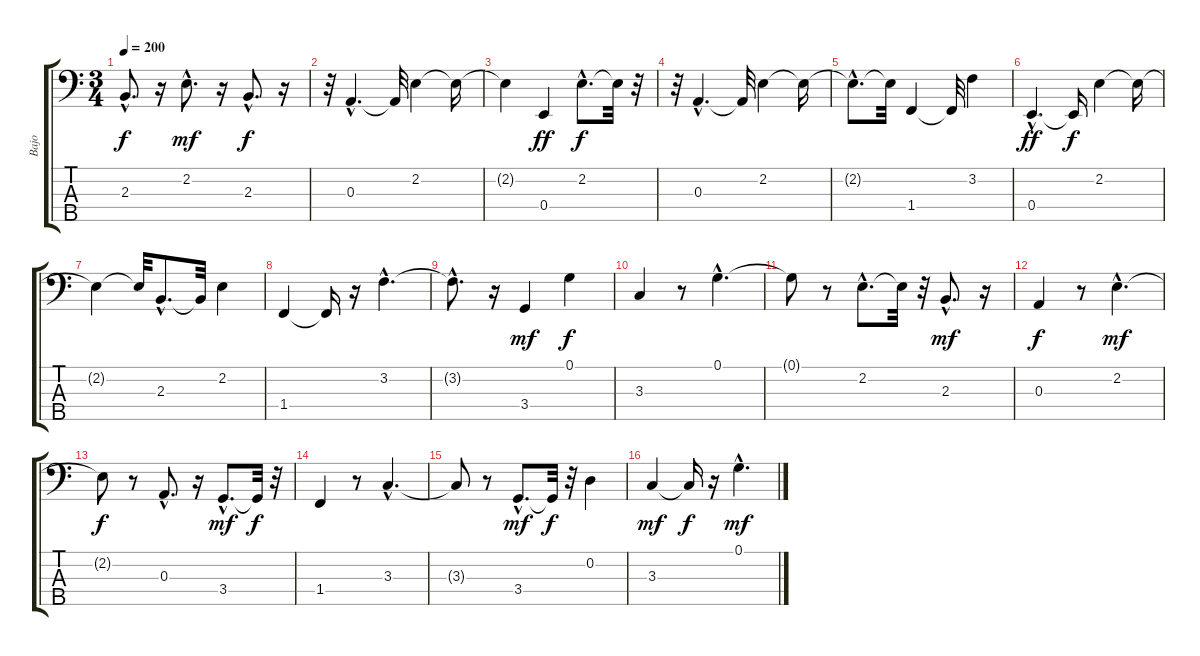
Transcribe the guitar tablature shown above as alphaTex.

\track ("Bajo" "Bajo") {instrument electricbasspick}
\staff {score tabs}
\tuning (G2 D2 A1 E1 B0) {hide}
\ts (3 4)
\tempo 200
\clef f4
\ks c
2.3{hac t}.8{d dy f} r.16 2.2{hac}.8{d dy mf} r.16 2.3{hac}.8{d dy f} r.16 |
r.32 0.3{hac}.4{d} 0.3{t}.32 2.2.4 2.2{t}.16 |
2.2{t}.4 0.4.4{dy ff} 2.2{hac}.8{d dy f} 2.2{t}.32 r.32 |
r.32 0.3{hac}.4{d} 0.3{t}.32 2.2.4 2.2{t}.16 |
2.2{hac t}.8{d} 2.2{t}.32 1.4.4 1.4{t}.32 3.2.4 |
0.4{hac}.4{d dy ff} 0.4{t}.16{dy f} 2.2.4 2.2{t}.16 |
2.2{t}.4 2.2{t}.32 2.3{hac}.8{d} 2.3{t}.32 2.2.4 |
1.4.4 1.4{t}.16 r.16 3.2{hac}.4{d} |
3.2{hac t}.8{d} r.16 3.4.4{dy mf} 0.1.4{dy f} |
3.3.4 r.8 0.1{hac}.4{d} |
0.1{t}.8 r.8 2.2{hac}.8{d} 2.2{t}.32 r.32 2.3{hac}.8{d dy mf} r.16 |
0.3.4{dy f} r.8 2.2{hac}.4{d dy mf} |
2.2{t}.8{dy f} r.8 0.3{hac}.8{d} r.16 3.4{hac}.8{d dy mf} 3.4{t}.32{dy f} r.32 |
1.4.4 r.8 3.3{hac}.4{d} |
3.3{t}.8 r.8 3.4{hac}.8{d dy mf} 3.4{t}.32{dy f} r.32 0.2.4 |
3.3.4{dy mf} 3.3{t}.16{dy f} r.16 0.1{hac}.4{d dy mf}
